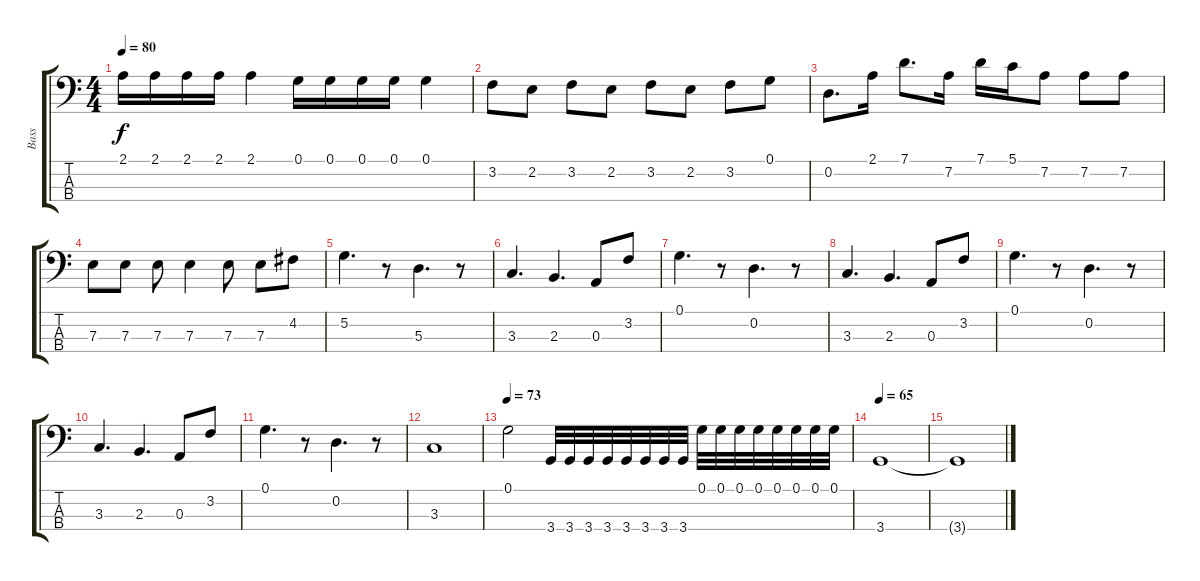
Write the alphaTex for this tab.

\track ("Bass" "Bass") {instrument electricbasspick}
\staff {score tabs}
\tuning (G2 D2 A1 E1) {hide}
\ts (4 4)
\tempo 80
\clef f4
\ks c
2.1.16{dy f} 2.1.16 2.1.16 2.1.16 2.1.4 0.1.16 0.1.16 0.1.16 0.1.16 0.1.4 |
3.2.8 2.2.8 3.2.8 2.2.8 3.2.8 2.2.8 3.2.8 0.1.8 |
0.2.8{d} 2.1.16 7.1.8{d} 7.2.16 7.1.16 5.1.16 7.2.8 7.2.8 7.2.8 |
7.3.8 7.3.8 7.3.8 7.3.4 7.3.8 7.3.8 4.2.8 |
5.2.4{d} r.8 5.3.4{d} r.8 |
3.3.4{d} 2.3.4{d} 0.3.8 3.2.8 |
0.1.4{d} r.8 0.2.4{d} r.8 |
3.3.4{d} 2.3.4{d} 0.3.8 3.2.8 |
0.1.4{d} r.8 0.2.4{d} r.8 |
3.3.4{d} 2.3.4{d} 0.3.8 3.2.8 |
0.1.4{d} r.8 0.2.4{d} r.8 |
3.3.1 |
\tempo 73
0.1.2 3.4.32 3.4.32 3.4.32 3.4.32 3.4.32 3.4.32 3.4.32 3.4.32 0.1.32 0.1.32 0.1.32 0.1.32 0.1.32 0.1.32 0.1.32 0.1.32 |
\tempo 65
3.4.1 |
3.4{t}.1
